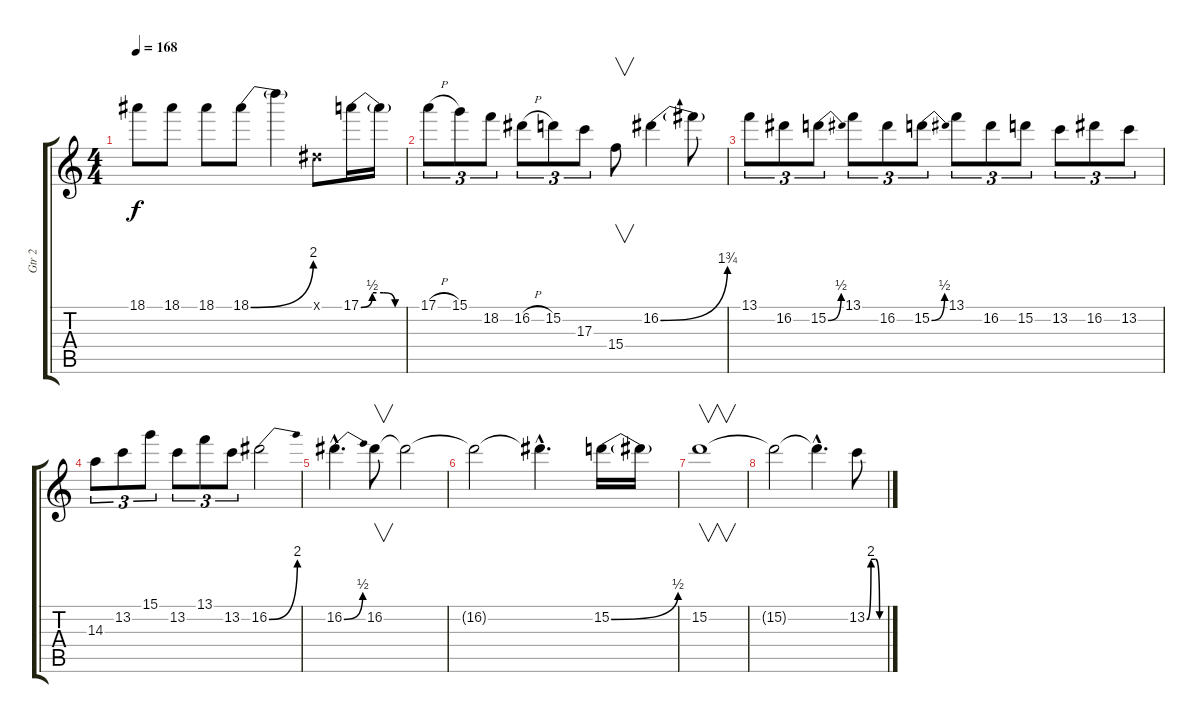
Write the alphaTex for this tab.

\track ("Gtr 2" "Gtr 2") {instrument distortionguitar}
\staff {score tabs}
\tuning (E4 B3 G3 D3 A2 E2) {hide}
\ts (4 4)
\tempo 168
\clef g2
\ks c
18.1.8{dy f} 18.1.8 18.1.8 18.1{be (bend 0 0 60 8)}.8 18.1{t}.4 -1.1{x}.8 17.1{be (custom 0 0 15 2 30 2 45 0 60 0)}.16 17.1{t}.16 |
17.1{h}.8{tu (3 2)} 15.1.8{tu (3 2)} 18.2.8{tu (3 2)} 16.2{h}.8{tu (3 2)} 15.2.8{tu (3 2)} 17.3.8{tu (3 2)} 15.4.8{v} 16.2{be (bend 0 0 60 7)}.4 16.2{t}.8 |
13.1.8{tu (3 2)} 16.2.8{tu (3 2)} 15.2{be (bend 0 0 60 2)}.8{tu (3 2)} 13.1.8{tu (3 2)} 16.2.8{tu (3 2)} 15.2{be (bend 0 0 60 2)}.8{tu (3 2)} 13.1.8{tu (3 2)} 16.2.8{tu (3 2)} 15.2.8{tu (3 2)} 13.2.8{tu (3 2)} 16.2.8{tu (3 2)} 13.2.8{tu (3 2)} |
14.3.8{tu (3 2)} 13.2.8{tu (3 2)} 15.1.8{tu (3 2)} 13.2.8{tu (3 2)} 13.1.8{tu (3 2)} 13.2.8{tu (3 2)} 16.2{be (bend 0 0 60 8)}.2 |
16.2{be (bend 0 0 60 2) hac}.4{d} 16.2.8{v} 16.2{t}.2 |
16.2{t}.2 16.2{hac t}.4{d} 15.2{be (bend 0 0 60 2)}.16 15.2{t}.16 |
15.2.1{v} |
15.2{t}.2 15.2{hac t}.4{d} 13.2{be (custom 0 0 15 8 30 8 45 0 60 0)}.8
